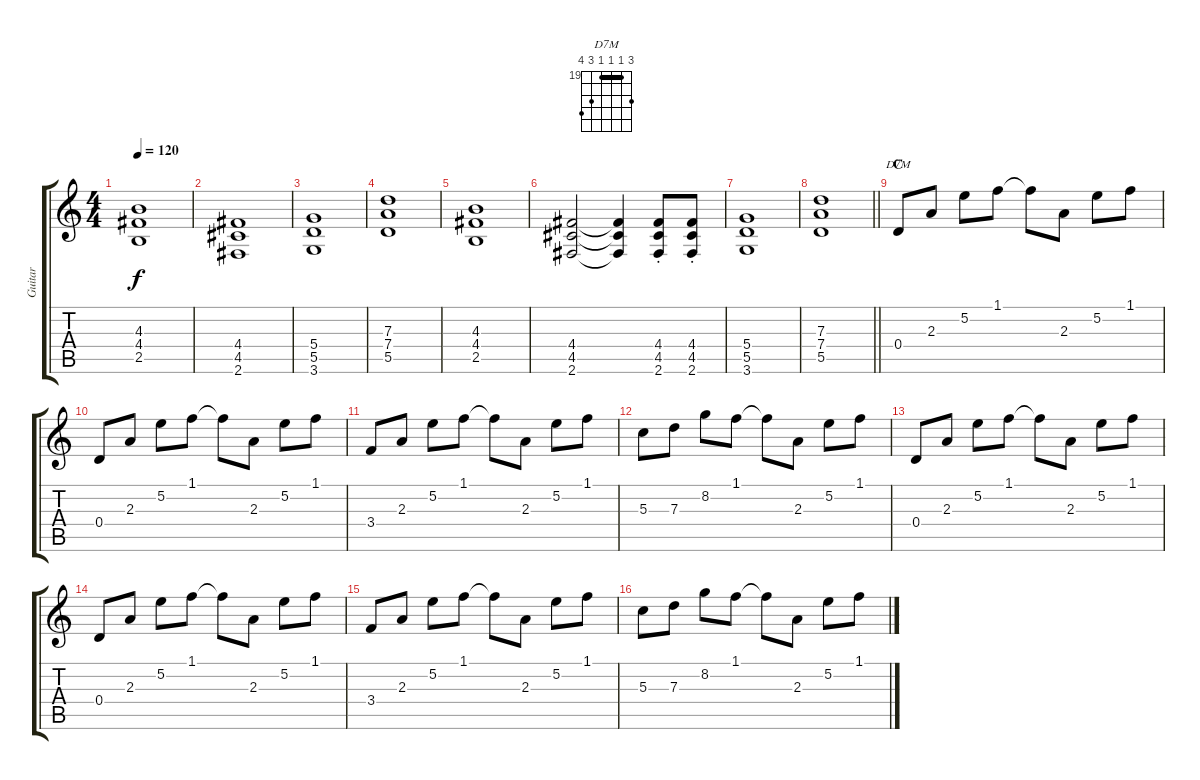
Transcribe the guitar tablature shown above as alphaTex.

\track ("Guitar" "Guitar") {instrument electricguitarclean}
\staff {score tabs}
\tuning (E4 B3 G3 D3 A2 E2) {hide}
\chord ("D7M" 21 19 19 19 21 22) {firstfret 19 barre 19}
\ts (4 4)
\tempo 120
\clef g2
\ks c
(4.3 4.4 2.5).1{dy f} |
(4.4 4.5 2.6).1 |
(5.4 5.5 3.6).1 |
(7.3 7.4 5.5).1 |
(4.3 4.4 2.5).1 |
(4.4 4.5 2.6).2 (4.4{t} 4.5{t} 2.6{t}).4 (4.4{st} 4.5 2.6).8 (4.4{st} 4.5 2.6).8 |
(5.4 5.5 3.6).1 |
\barLineRight lightlight
(7.3 7.4 5.5).1 |
\section ("" "C")
0.4.8{ch "D7M" instrument electricguitarclean} 2.3.8 5.2.8 1.1.8 1.1{t}.8 2.3.8 5.2.8 1.1.8 |
0.4.8{instrument electricguitarclean} 2.3.8 5.2.8 1.1.8 1.1{t}.8 2.3.8 5.2.8 1.1.8 |
3.4.8{instrument electricguitarclean} 2.3.8 5.2.8 1.1.8 1.1{t}.8 2.3.8 5.2.8 1.1.8 |
5.3.8{instrument electricguitarclean} 7.3.8 8.2.8 1.1.8 1.1{t}.8 2.3.8 5.2.8 1.1.8 |
0.4.8{instrument electricguitarclean} 2.3.8 5.2.8 1.1.8 1.1{t}.8 2.3.8 5.2.8 1.1.8 |
0.4.8{instrument electricguitarclean} 2.3.8 5.2.8 1.1.8 1.1{t}.8 2.3.8 5.2.8 1.1.8 |
3.4.8{instrument electricguitarclean} 2.3.8 5.2.8 1.1.8 1.1{t}.8 2.3.8 5.2.8 1.1.8 |
5.3.8{instrument electricguitarclean} 7.3.8 8.2.8 1.1.8 1.1{t}.8 2.3.8 5.2.8 1.1.8
